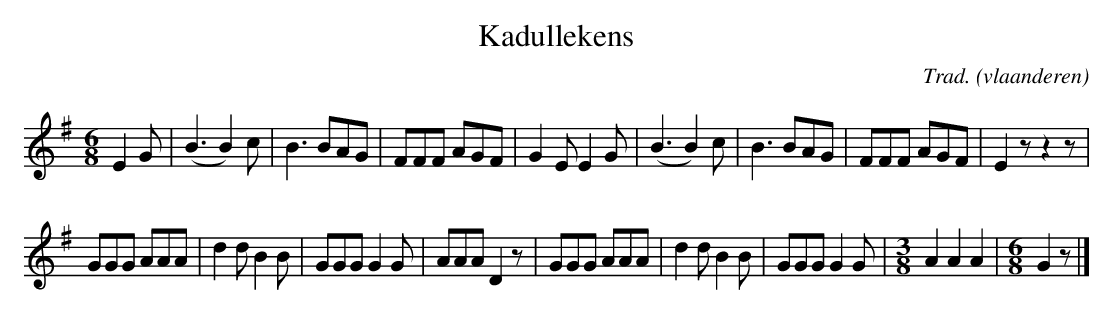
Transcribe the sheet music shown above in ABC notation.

X:1
T:Kadullekens
O:vlaanderen
C:Trad.
L:1/8
M:6/8
K:Em
E2 G | (B3 B2) c | B3 BAG | FFF AGF | G2 E E2 G | (B3 B2) c |B3 BAG | FFF AGF | E2 z z2 z |
GGG AAA | d2 d B2 B | GGG G2 G | AAA D2 z | GGG AAA | d2 d B2 B | GGG G2 G | [M:3/8] A2A2A2 | [M:6/8] G2 z |]
